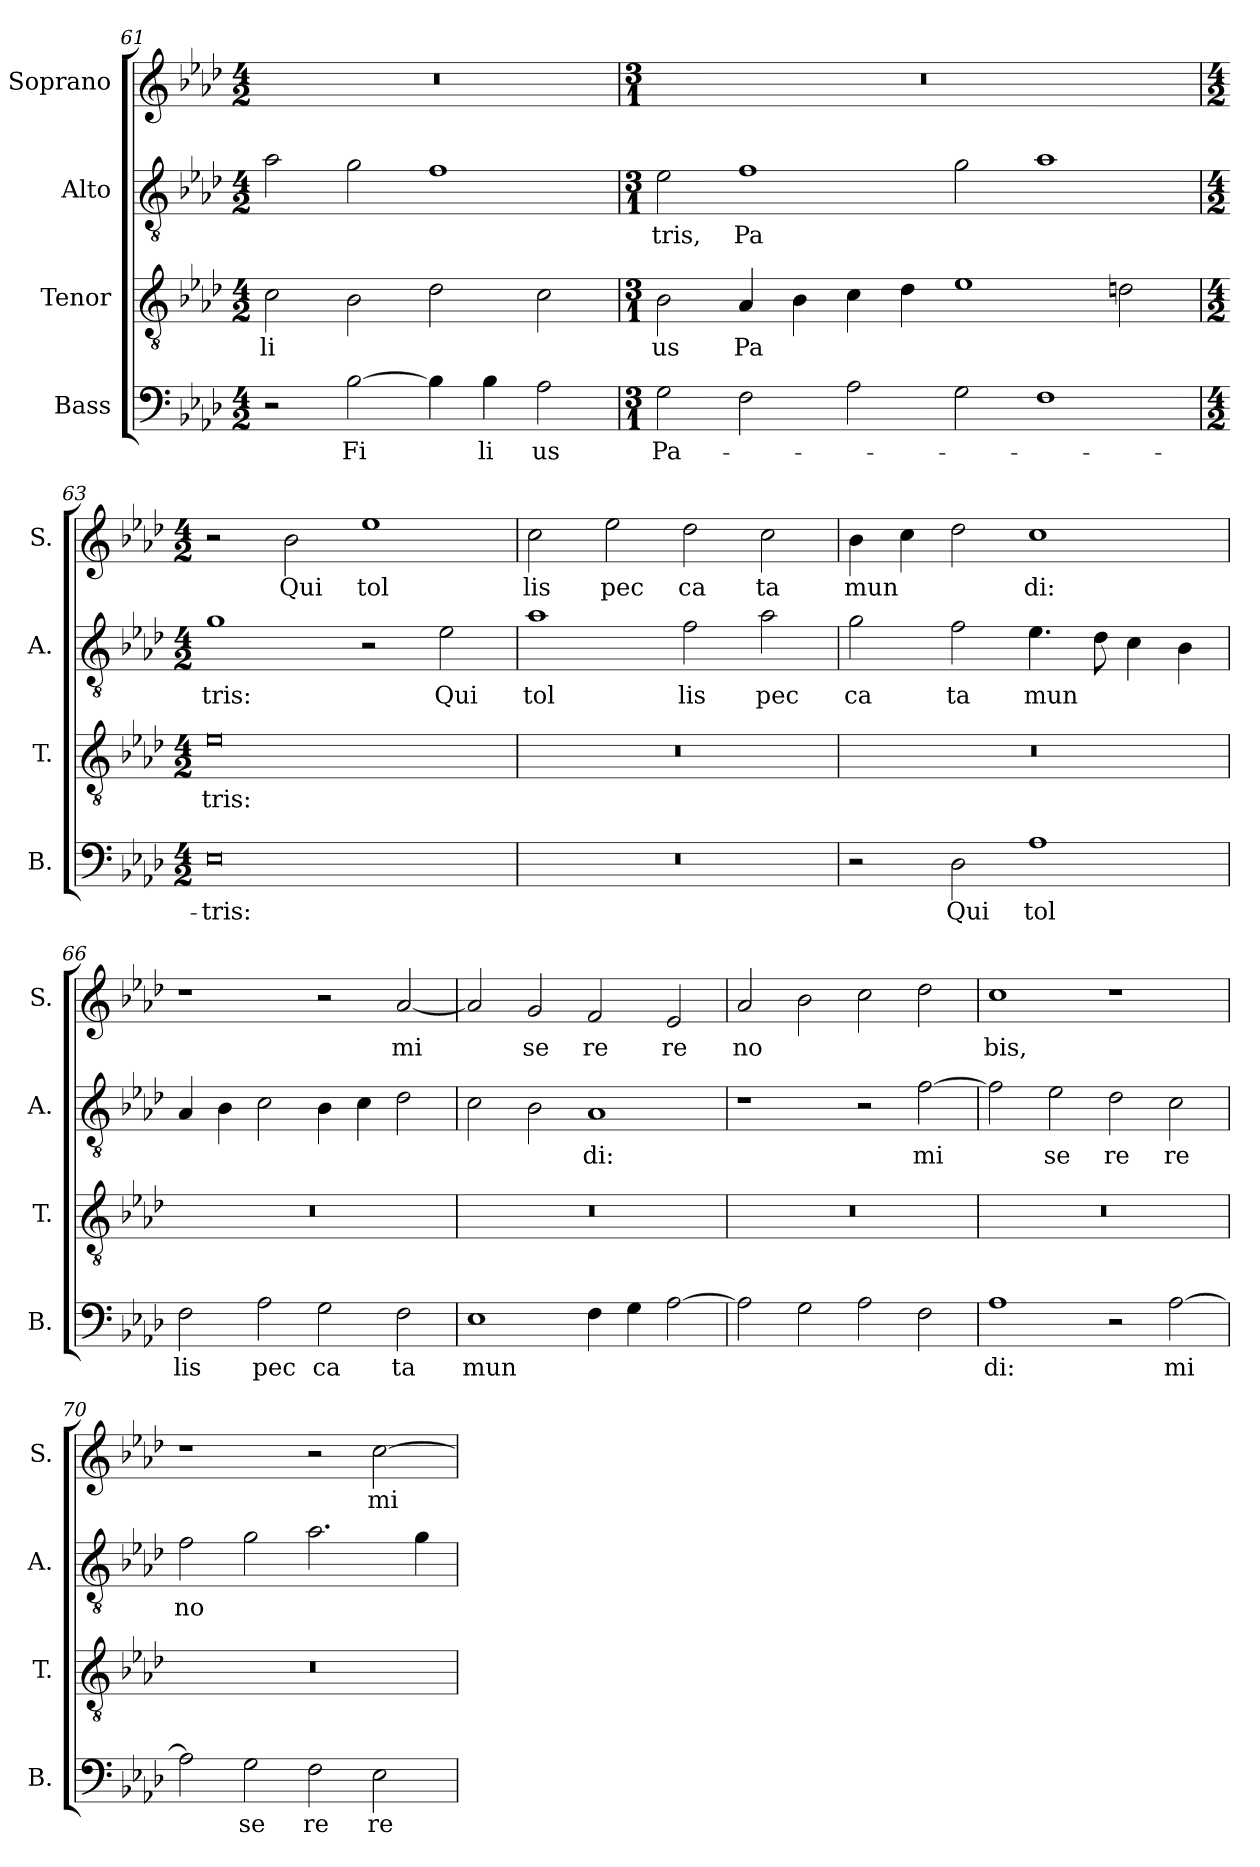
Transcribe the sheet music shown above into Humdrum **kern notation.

**kern	**text	**kern	**text	**kern	**text	**kern	**text
*part4	*part4	*part3	*part3	*part2	*part2	*part1	*part1
*staff4	*staff4	*staff3	*staff3	*staff2	*staff2	*staff1	*staff1
*I"Bass	*	*I"Tenor	*	*I"Alto	*	*I"Soprano	*
*I'B.	*	*I'T.	*	*I'A.	*	*I'S.	*
*clefF4	*	*clefGv2	*	*clefGv2	*	*clefG2	*
*k[b-e-a-d-]	*	*k[b-e-a-d-]	*	*k[b-e-a-d-]	*	*k[b-e-a-d-]	*
*M4/2	*	*M4/2	*	*M4/2	*	*M4/2	*
=61	=61	=61	=61	=61	=61	=61	=61
!	!	!	!LO:LY:b	!	!	!	!
2r	.	2c\	li	2a-\	.	0r	.
!	!LO:LY:b	!	!	!	!	!	!
[2B-\	Fi	2B-\	.	2g\	.	.	.
4B-\]	.	2d-\	.	1f	.	.	.
!	!LO:LY:b	!	!	!	!	!	!
4B-\	li	.	.	.	.	.	.
!	!LO:LY:b	!	!	!	!	!	!
2A-\	us	2c\	.	.	.	.	.
=62	=62	=62	=62	=62	=62	=62	=62
*M3/1	*	*M3/1	*	*M3/1	*	*M3/1	*
!	!LO:LY:b	!	!LO:LY:b	!	!LO:LY:b	!	!
2G\	Pa -	2B-\	us	2e-\	tris,	0.r	.
!	!	!	!LO:LY:b	!	!LO:LY:b	!	!
2F\	.	4A-/	Pa	1f	Pa	.	.
.	.	4B-\	.	.	.	.	.
2A-\	.	4c\	.	.	.	.	.
.	.	4d-\	.	.	.	.	.
2G\	.	1e-	.	2g\	.	.	.
1F	.	.	.	1a-	.	.	.
.	.	2dn\	.	.	.	.	.
=63	=63	=63	=63	=63	=63	=63	=63
*M4/2	*	*M4/2	*	*M4/2	*	*M4/2	*
!	!LO:LY:b	!	!LO:LY:b	!	!LO:LY:b	!	!
0E-	tris:	0e-	tris:	1g	tris:	2r	.
!	!	!	!	!	!	!	!LO:LY:b
.	.	.	.	.	.	2b-\	Qui
!	!	!	!	!	!	!	!LO:LY:b
.	.	.	.	2r	.	1ee-	tol
!	!	!	!	!	!LO:LY:b	!	!
.	.	.	.	2e-\	Qui	.	.
!!LO:LB:g=z
=64	=64	=64	=64	=64	=64	=64	=64
!	!	!	!	!	!LO:LY:b	!	!LO:LY:b
0r	.	0r	.	1a-	tol	2cc\	lis
!	!	!	!	!	!	!	!LO:LY:b
.	.	.	.	.	.	2ee-\	pec
!	!	!	!	!	!LO:LY:b	!	!LO:LY:b
.	.	.	.	2f\	lis	2dd-\	ca
!	!	!	!	!	!LO:LY:b	!	!LO:LY:b
.	.	.	.	2a-\	pec	2cc\	ta
=65	=65	=65	=65	=65	=65	=65	=65
!	!	!	!	!	!LO:LY:b	!	!LO:LY:b
2r	.	0r	.	2g\	ca	4b-\	mun
.	.	.	.	.	.	4cc\	.
!	!LO:LY:b	!	!	!	!LO:LY:b	!	!
2D-\	Qui	.	.	2f\	ta	2dd-\	.
!	!LO:LY:b	!	!	!	!LO:LY:b	!	!LO:LY:b
1A-	tol	.	.	4.e-\	mun	1cc	di:
.	.	.	.	8d-\	.	.	.
.	.	.	.	4c\	.	.	.
.	.	.	.	4B-\	.	.	.
=66	=66	=66	=66	=66	=66	=66	=66
!	!LO:LY:b	!	!	!	!	!	!
2F\	lis	0r	.	4A-/	.	1r	.
.	.	.	.	4B-\	.	.	.
!	!LO:LY:b	!	!	!	!	!	!
2A-\	pec	.	.	2c\	.	.	.
!	!LO:LY:b	!	!	!	!	!	!
2G\	ca	.	.	4B-\	.	2r	.
.	.	.	.	4c\	.	.	.
!	!LO:LY:b	!	!	!	!	!	!LO:LY:b
2F\	ta	.	.	2d-\	.	[2a-/	mi
=67	=67	=67	=67	=67	=67	=67	=67
!	!LO:LY:b	!	!	!	!	!	!
1E-	mun	0r	.	2c\	.	2a-/]	.
!	!	!	!	!	!	!	!LO:LY:b
.	.	.	.	2B-\	.	2g/	se
!	!	!	!	!	!LO:LY:b	!	!LO:LY:b
4F\	.	.	.	1A-	di:	2f/	re
4G\	.	.	.	.	.	.	.
!	!	!	!	!	!	!	!LO:LY:b
[2A-\	.	.	.	.	.	2e-/	re
=68	=68	=68	=68	=68	=68	=68	=68
!	!	!	!	!	!	!	!LO:LY:b
2A-\]	.	0r	.	1r	.	2a-/	no
2G\	.	.	.	.	.	2b-\	.
2A-\	.	.	.	2r	.	2cc\	.
!	!	!	!	!	!LO:LY:b	!	!
2F\	.	.	.	[2f\	mi	2dd-\	.
=69	=69	=69	=69	=69	=69	=69	=69
!	!LO:LY:b	!	!	!	!	!	!LO:LY:b
1A-	di:	0r	.	2f\]	.	1cc	bis,
!	!	!	!	!	!LO:LY:b	!	!
.	.	.	.	2e-\	se	.	.
!	!	!	!	!	!LO:LY:b	!	!
2r	.	.	.	2d-\	re	1r	.
!	!LO:LY:b	!	!	!	!LO:LY:b	!	!
[2A-\	mi	.	.	2c\	re	.	.
=70	=70	=70	=70	=70	=70	=70	=70
!	!	!	!	!	!LO:LY:b	!	!
2A-\]	.	0r	.	2f\	no	1r	.
!	!LO:LY:b	!	!	!	!	!	!
2G\	se	.	.	2g\	.	.	.
!	!LO:LY:b	!	!	!	!	!	!
2F\	re	.	.	2.a-\	.	2r	.
!	!LO:LY:b	!	!	!	!	!	!LO:LY:b
2E-\	re	.	.	.	.	[2cc\	mi
.	.	.	.	4g\	.	.	.
=	=	=	=	=	=	=	=
*-	*-	*-	*-	*-	*-	*-	*-
